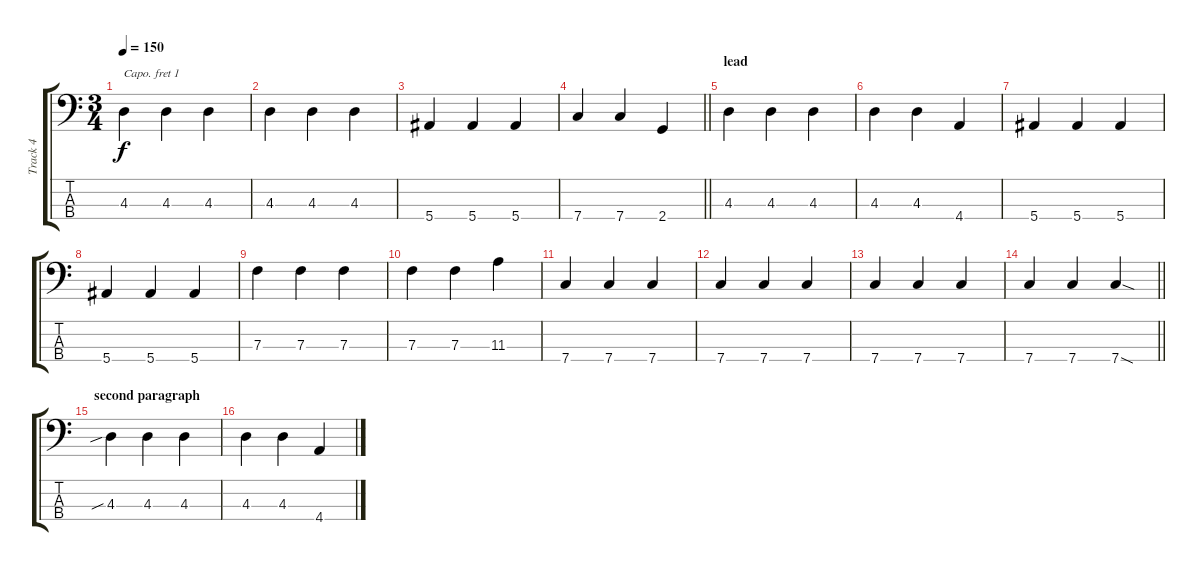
\track ("Track 4" "Track 4") {instrument electricbassfinger}
\staff {score tabs}
\capo 1
\tuning (G2 D2 A1 E1) {hide}
\ts (3 4)
\tempo 150
\clef f4
\ks c
4.3.4{dy f} 4.3.4 4.3.4 |
4.3.4 4.3.4 4.3.4 |
5.4.4 5.4.4 5.4.4 |
\barLineRight lightlight
7.4.4 7.4.4 2.4.4 |
\section ("" "lead")
4.3.4 4.3.4 4.3.4 |
4.3.4 4.3.4 4.4.4 |
5.4.4 5.4.4 5.4.4 |
5.4.4 5.4.4 5.4.4 |
7.3.4 7.3.4 7.3.4 |
7.3.4 7.3.4 11.3.4 |
7.4.4 7.4.4 7.4.4 |
7.4.4 7.4.4 7.4.4 |
7.4.4 7.4.4 7.4.4 |
\barLineRight lightlight
7.4.4 7.4.4 7.4{sod}.4 |
\section ("" "second paragraph")
4.3{sib}.4 4.3.4 4.3.4 |
4.3.4 4.3.4 4.4.4
